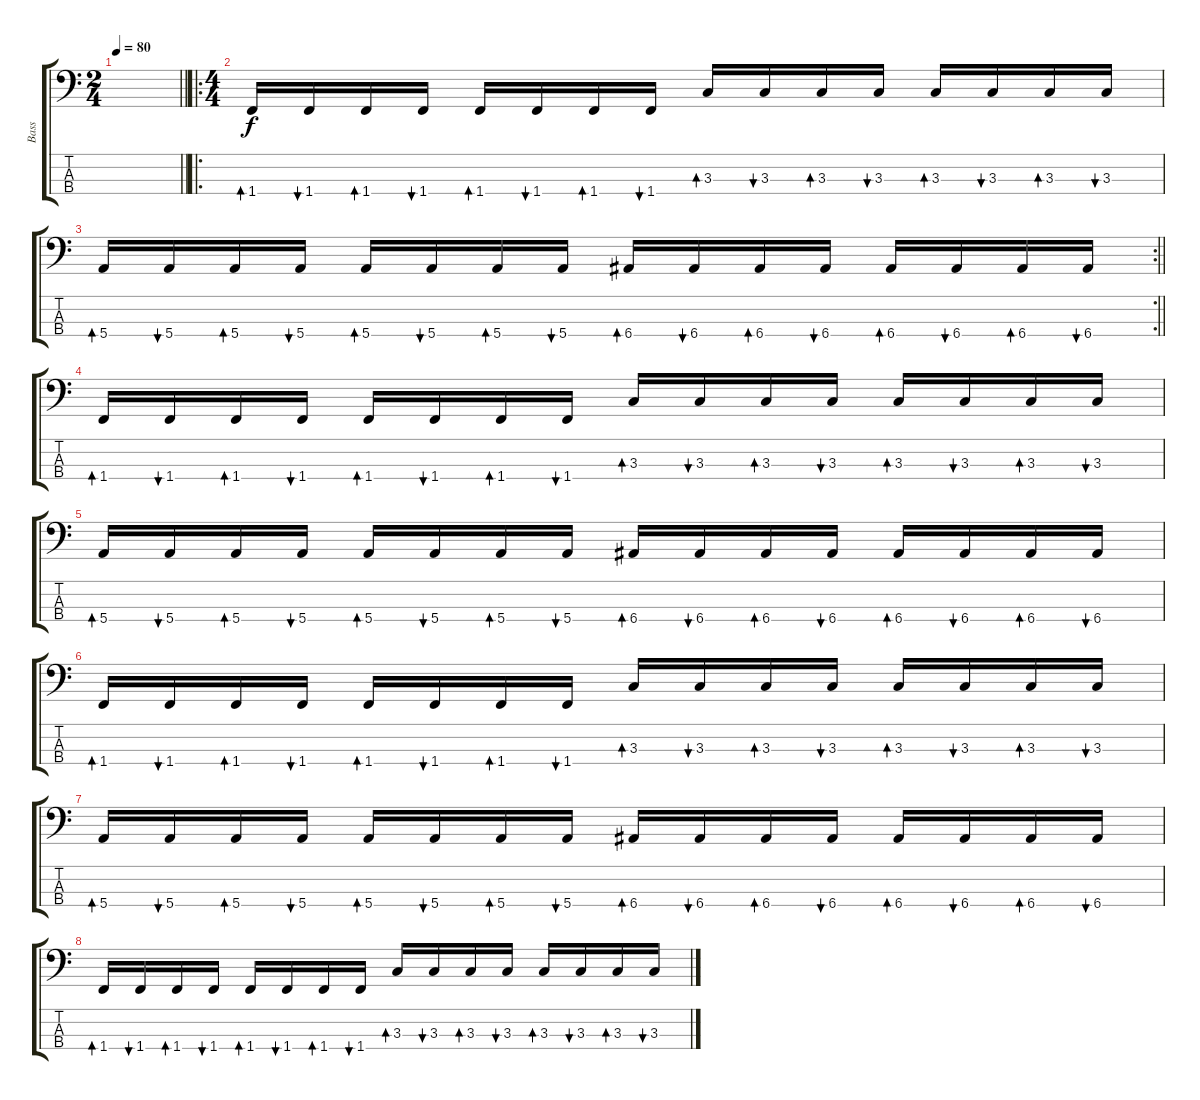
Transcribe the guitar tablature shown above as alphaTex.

\track ("Bass" "Bass") {instrument electricbasspick}
\staff {score tabs}
\tuning (G2 D2 A1 E1) {hide}
\ts (2 4)
\tempo 80
\clef f4
\barLineRight lightlight
\ks c
|
\ro
\ts (4 4)
1.4.16{bd 60} 1.4.16{bu 60} 1.4.16{bd 60} 1.4.16{bu 60} 1.4.16{bd 60} 1.4.16{bu 60} 1.4.16{bd 60} 1.4.16{bu 60} 3.3.16{bd 60} 3.3.16{bu 60} 3.3.16{bd 60} 3.3.16{bu 60} 3.3.16{bd 60} 3.3.16{bu 60} 3.3.16{bd 60} 3.3.16{bu 60} |
\rc 2
\barLineRight lightlight
5.4.16{bd 60} 5.4.16{bu 60} 5.4.16{bd 60} 5.4.16{bu 60} 5.4.16{bd 60} 5.4.16{bu 60} 5.4.16{bd 60} 5.4.16{bu 60} 6.4.16{bd 60} 6.4.16{bu 60} 6.4.16{bd 60} 6.4.16{bu 60} 6.4.16{bd 60} 6.4.16{bu 60} 6.4.16{bd 60} 6.4.16{bu 60} |
1.4.16{bd 60} 1.4.16{bu 60} 1.4.16{bd 60} 1.4.16{bu 60} 1.4.16{bd 60} 1.4.16{bu 60} 1.4.16{bd 60} 1.4.16{bu 60} 3.3.16{bd 60} 3.3.16{bu 60} 3.3.16{bd 60} 3.3.16{bu 60} 3.3.16{bd 60} 3.3.16{bu 60} 3.3.16{bd 60} 3.3.16{bu 60} |
5.4.16{bd 60} 5.4.16{bu 60} 5.4.16{bd 60} 5.4.16{bu 60} 5.4.16{bd 60} 5.4.16{bu 60} 5.4.16{bd 60} 5.4.16{bu 60} 6.4.16{bd 60} 6.4.16{bu 60} 6.4.16{bd 60} 6.4.16{bu 60} 6.4.16{bd 60} 6.4.16{bu 60} 6.4.16{bd 60} 6.4.16{bu 60} |
1.4.16{bd 60} 1.4.16{bu 60} 1.4.16{bd 60} 1.4.16{bu 60} 1.4.16{bd 60} 1.4.16{bu 60} 1.4.16{bd 60} 1.4.16{bu 60} 3.3.16{bd 60} 3.3.16{bu 60} 3.3.16{bd 60} 3.3.16{bu 60} 3.3.16{bd 60} 3.3.16{bu 60} 3.3.16{bd 60} 3.3.16{bu 60} |
5.4.16{bd 60} 5.4.16{bu 60} 5.4.16{bd 60} 5.4.16{bu 60} 5.4.16{bd 60} 5.4.16{bu 60} 5.4.16{bd 60} 5.4.16{bu 60} 6.4.16{bd 60} 6.4.16{bu 60} 6.4.16{bd 60} 6.4.16{bu 60} 6.4.16{bd 60} 6.4.16{bu 60} 6.4.16{bd 60} 6.4.16{bu 60} |
1.4.16{bd 60} 1.4.16{bu 60} 1.4.16{bd 60} 1.4.16{bu 60} 1.4.16{bd 60} 1.4.16{bu 60} 1.4.16{bd 60} 1.4.16{bu 60} 3.3.16{bd 60} 3.3.16{bu 60} 3.3.16{bd 60} 3.3.16{bu 60} 3.3.16{bd 60} 3.3.16{bu 60} 3.3.16{bd 60} 3.3.16{bu 60}
